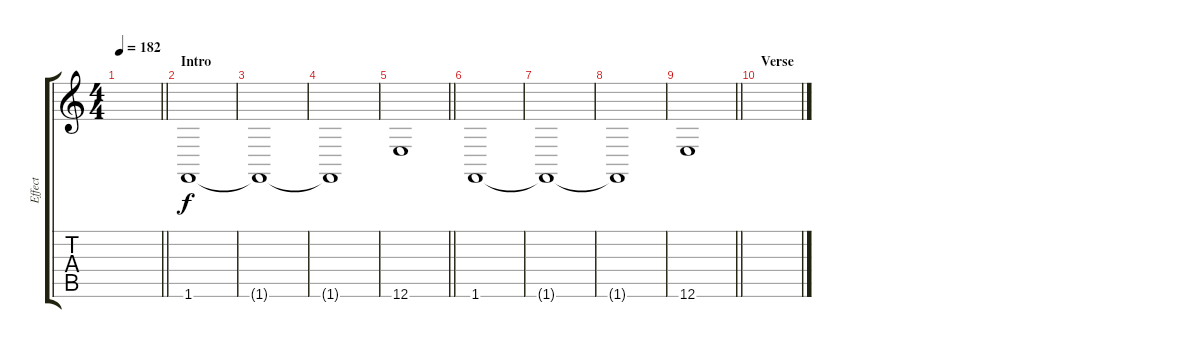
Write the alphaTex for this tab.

\track ("Effect" "Effect") {instrument seashore}
\staff {score tabs}
\tuning (E4 B3 G3 D3 A2 E2) {hide}
\ts (4 4)
\tempo 182
\clef g2
\barLineRight lightlight
\ks c
|
\section ("" "Intro")
1.6.1 |
1.6{t}.1 |
1.6{t}.1 |
\barLineRight lightlight
12.6.1 |
1.6.1 |
1.6{t}.1 |
1.6{t}.1 |
\barLineRight lightlight
12.6.1 |
\section ("" "Verse")
